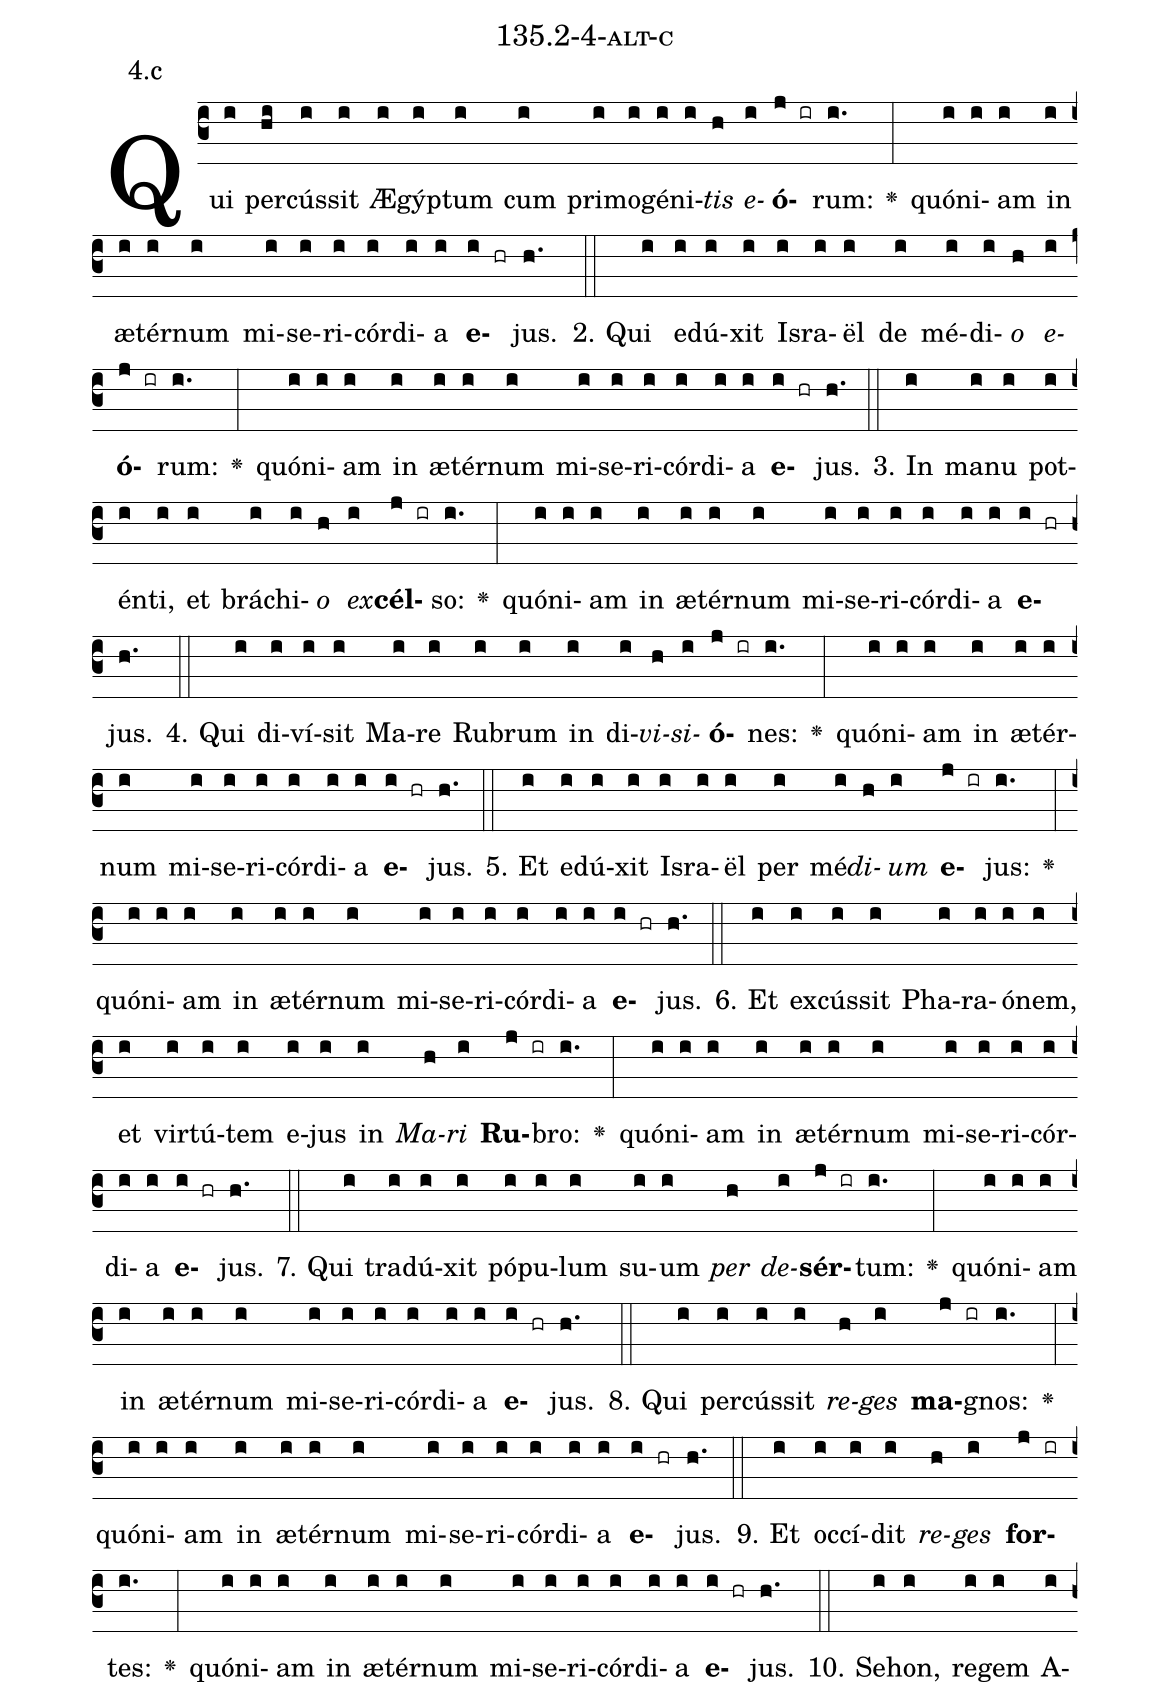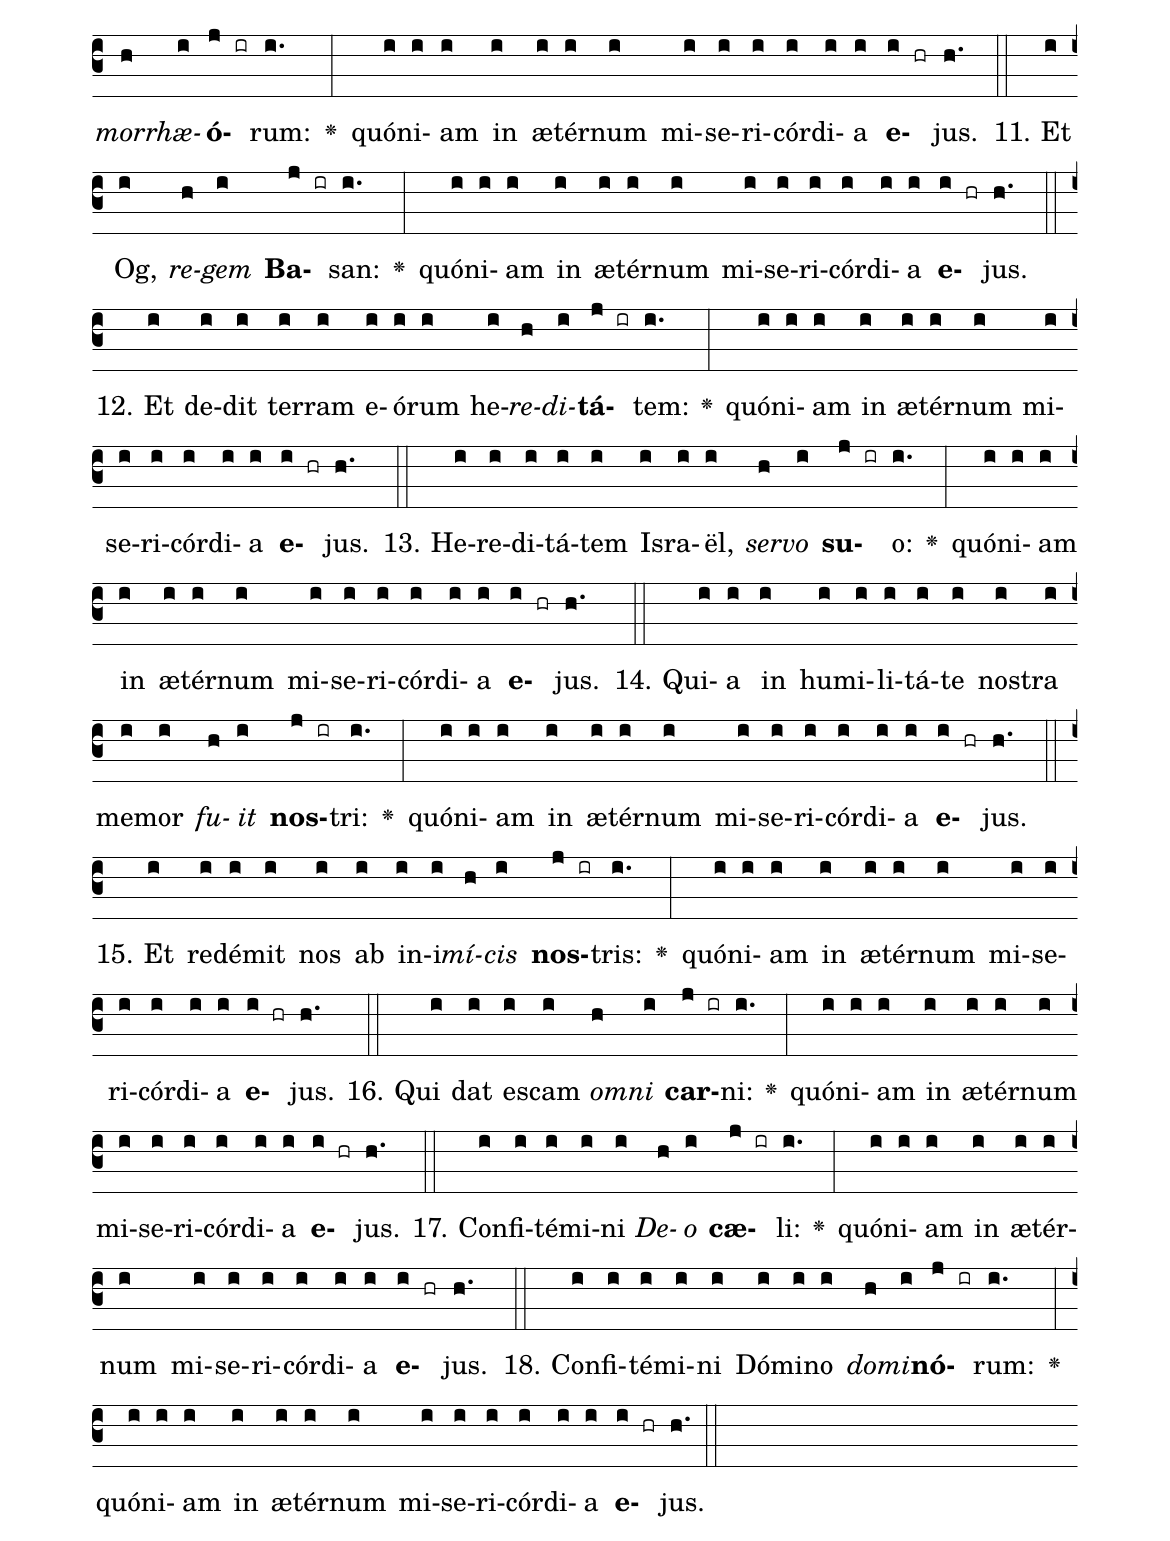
name: 135.2-4-alt-c;
annotation: 4.c;
%%
(c3)Qui(i) per(hi)cús(i)sit(i) Æ(i)gýp(i)tum(i) cum(i) pri(i)mo(i)gé(i)ni(i)<i>tis</i>(h) <i>e</i>(i)<b>ó</b>(j ir)rum:(i.) <v>\greheightstar</v>(:) quón(i)i(i)am(i) in(i) æ(i)tér(i)num(i) mi(i)se(i)ri(i)cór(i)di(i)a(i) <b>e</b>(i hr)jus.(h.) (::)
2. Qui(i) e(i)dú(i)xit(i) Is(i)ra(i)ël(i) de(i) mé(i)di(i)<i>o</i>(h) <i>e</i>(i)<b>ó</b>(j ir)rum:(i.) <v>\greheightstar</v>(:) quón(i)i(i)am(i) in(i) æ(i)tér(i)num(i) mi(i)se(i)ri(i)cór(i)di(i)a(i) <b>e</b>(i hr)jus.(h.) (::)
3. In(i) ma(i)nu(i) pot(i)én(i)ti,(i) et(i) brá(i)chi(i)<i>o</i>(h) <i>ex</i>(i)<b>cél</b>(j ir)so:(i.) <v>\greheightstar</v>(:) quón(i)i(i)am(i) in(i) æ(i)tér(i)num(i) mi(i)se(i)ri(i)cór(i)di(i)a(i) <b>e</b>(i hr)jus.(h.) (::)
4. Qui(i) di(i)ví(i)sit(i) Ma(i)re(i) Ru(i)brum(i) in(i) di(i)<i>vi</i>(h)<i>si</i>(i)<b>ó</b>(j ir)nes:(i.) <v>\greheightstar</v>(:) quón(i)i(i)am(i) in(i) æ(i)tér(i)num(i) mi(i)se(i)ri(i)cór(i)di(i)a(i) <b>e</b>(i hr)jus.(h.) (::)
5. Et(i) e(i)dú(i)xit(i) Is(i)ra(i)ël(i) per(i) mé(i)<i>di</i>(h)<i>um</i>(i) <b>e</b>(j ir)jus:(i.) <v>\greheightstar</v>(:) quón(i)i(i)am(i) in(i) æ(i)tér(i)num(i) mi(i)se(i)ri(i)cór(i)di(i)a(i) <b>e</b>(i hr)jus.(h.) (::)
6. Et(i) ex(i)cús(i)sit(i) Pha(i)ra(i)ó(i)nem,(i) et(i) vir(i)tú(i)tem(i) e(i)jus(i) in(i) <i>Ma</i>(h)<i>ri</i>(i) <b>Ru</b>(j ir)bro:(i.) <v>\greheightstar</v>(:) quón(i)i(i)am(i) in(i) æ(i)tér(i)num(i) mi(i)se(i)ri(i)cór(i)di(i)a(i) <b>e</b>(i hr)jus.(h.) (::)
7. Qui(i) tra(i)dú(i)xit(i) pó(i)pu(i)lum(i) su(i)um(i) <i>per</i>(h) <i>de</i>(i)<b>sér</b>(j ir)tum:(i.) <v>\greheightstar</v>(:) quón(i)i(i)am(i) in(i) æ(i)tér(i)num(i) mi(i)se(i)ri(i)cór(i)di(i)a(i) <b>e</b>(i hr)jus.(h.) (::)
8. Qui(i) per(i)cús(i)sit(i) <i>re</i>(h)<i>ges</i>(i) <b>ma</b>(j ir)gnos:(i.) <v>\greheightstar</v>(:) quón(i)i(i)am(i) in(i) æ(i)tér(i)num(i) mi(i)se(i)ri(i)cór(i)di(i)a(i) <b>e</b>(i hr)jus.(h.) (::)
9. Et(i) oc(i)cí(i)dit(i) <i>re</i>(h)<i>ges</i>(i) <b>for</b>(j ir)tes:(i.) <v>\greheightstar</v>(:) quón(i)i(i)am(i) in(i) æ(i)tér(i)num(i) mi(i)se(i)ri(i)cór(i)di(i)a(i) <b>e</b>(i hr)jus.(h.) (::)
10. Se(i)hon,(i) re(i)gem(i) A(i)<i>mor</i>(h)<i>rhæ</i>(i)<b>ó</b>(j ir)rum:(i.) <v>\greheightstar</v>(:) quón(i)i(i)am(i) in(i) æ(i)tér(i)num(i) mi(i)se(i)ri(i)cór(i)di(i)a(i) <b>e</b>(i hr)jus.(h.) (::)
11. Et(i) Og,(i) <i>re</i>(h)<i>gem</i>(i) <b>Ba</b>(j ir)san:(i.) <v>\greheightstar</v>(:) quón(i)i(i)am(i) in(i) æ(i)tér(i)num(i) mi(i)se(i)ri(i)cór(i)di(i)a(i) <b>e</b>(i hr)jus.(h.) (::)
12. Et(i) de(i)dit(i) ter(i)ram(i) e(i)ó(i)rum(i) he(i)<i>re</i>(h)<i>di</i>(i)<b>tá</b>(j ir)tem:(i.) <v>\greheightstar</v>(:) quón(i)i(i)am(i) in(i) æ(i)tér(i)num(i) mi(i)se(i)ri(i)cór(i)di(i)a(i) <b>e</b>(i hr)jus.(h.) (::)
13. He(i)re(i)di(i)tá(i)tem(i) Is(i)ra(i)ël,(i) <i>ser</i>(h)<i>vo</i>(i) <b>su</b>(j ir)o:(i.) <v>\greheightstar</v>(:) quón(i)i(i)am(i) in(i) æ(i)tér(i)num(i) mi(i)se(i)ri(i)cór(i)di(i)a(i) <b>e</b>(i hr)jus.(h.) (::)
14. Qui(i)a(i) in(i) hu(i)mi(i)li(i)tá(i)te(i) nos(i)tra(i) me(i)mor(i) <i>fu</i>(h)<i>it</i>(i) <b>nos</b>(j ir)tri:(i.) <v>\greheightstar</v>(:) quón(i)i(i)am(i) in(i) æ(i)tér(i)num(i) mi(i)se(i)ri(i)cór(i)di(i)a(i) <b>e</b>(i hr)jus.(h.) (::)
15. Et(i) red(i)é(i)mit(i) nos(i) ab(i) in(i)i(i)<i>mí</i>(h)<i>cis</i>(i) <b>nos</b>(j ir)tris:(i.) <v>\greheightstar</v>(:) quón(i)i(i)am(i) in(i) æ(i)tér(i)num(i) mi(i)se(i)ri(i)cór(i)di(i)a(i) <b>e</b>(i hr)jus.(h.) (::)
16. Qui(i) dat(i) es(i)cam(i) <i>om</i>(h)<i>ni</i>(i) <b>car</b>(j ir)ni:(i.) <v>\greheightstar</v>(:) quón(i)i(i)am(i) in(i) æ(i)tér(i)num(i) mi(i)se(i)ri(i)cór(i)di(i)a(i) <b>e</b>(i hr)jus.(h.) (::)
17. Con(i)fi(i)té(i)mi(i)ni(i) <i>De</i>(h)<i>o</i>(i) <b>cæ</b>(j ir)li:(i.) <v>\greheightstar</v>(:) quón(i)i(i)am(i) in(i) æ(i)tér(i)num(i) mi(i)se(i)ri(i)cór(i)di(i)a(i) <b>e</b>(i hr)jus.(h.) (::)
18. Con(i)fi(i)té(i)mi(i)ni(i) Dó(i)mi(i)no(i) <i>do</i>(h)<i>mi</i>(i)<b>nó</b>(j ir)rum:(i.) <v>\greheightstar</v>(:) quón(i)i(i)am(i) in(i) æ(i)tér(i)num(i) mi(i)se(i)ri(i)cór(i)di(i)a(i) <b>e</b>(i hr)jus.(h.) (::)
